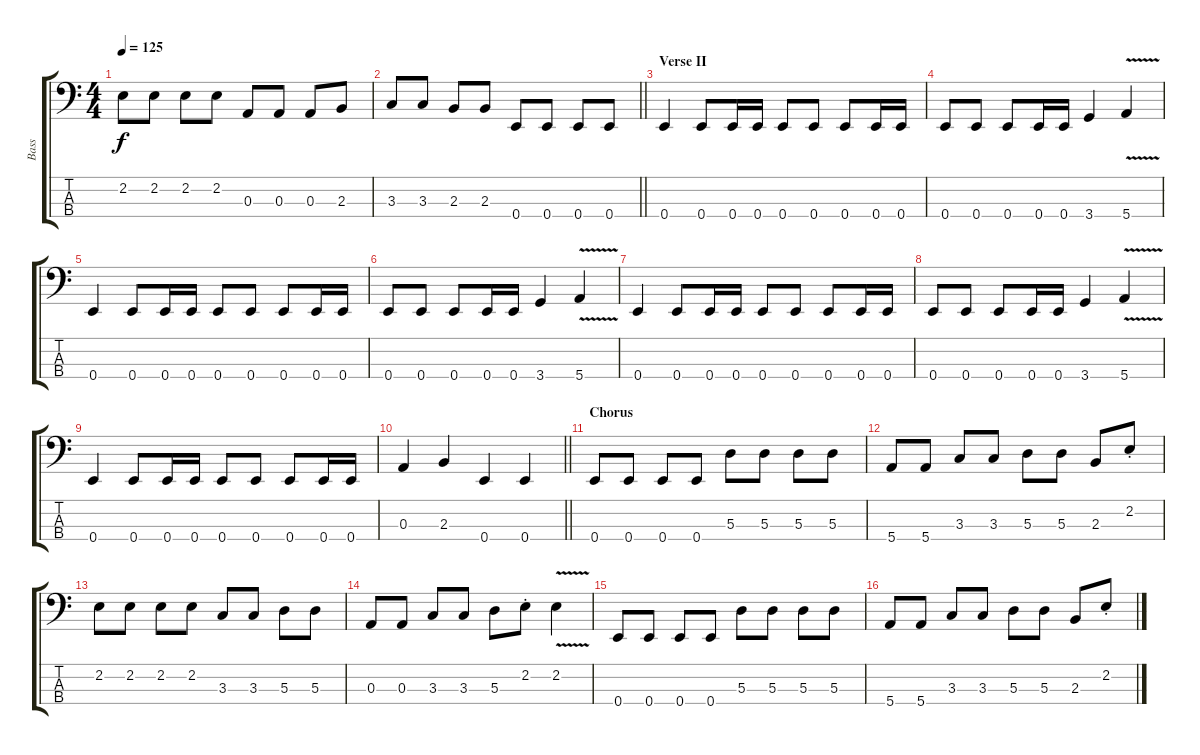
\track ("Bass" "Bass") {instrument electricbasspick}
\staff {score tabs}
\tuning (G2 D2 A1 E1) {hide}
\ts (4 4)
\tempo 125
\clef f4
\ks c
2.2.8{dy f} 2.2.8 2.2.8 2.2.8 0.3.8 0.3.8 0.3.8 2.3.8 |
\barLineRight lightlight
3.3.8 3.3.8 2.3.8 2.3.8 0.4.8 0.4.8 0.4.8 0.4.8 |
\section ("" "Verse II")
0.4.4 0.4.8 0.4.16 0.4.16 0.4.8 0.4.8 0.4.8 0.4.16 0.4.16 |
0.4.8 0.4.8 0.4.8 0.4.16 0.4.16 3.4.4 5.4{v}.4 |
0.4.4 0.4.8 0.4.16 0.4.16 0.4.8 0.4.8 0.4.8 0.4.16 0.4.16 |
0.4.8 0.4.8 0.4.8 0.4.16 0.4.16 3.4.4 5.4{v}.4 |
0.4.4 0.4.8 0.4.16 0.4.16 0.4.8 0.4.8 0.4.8 0.4.16 0.4.16 |
0.4.8 0.4.8 0.4.8 0.4.16 0.4.16 3.4.4 5.4{v}.4 |
0.4.4 0.4.8 0.4.16 0.4.16 0.4.8 0.4.8 0.4.8 0.4.16 0.4.16 |
\barLineRight lightlight
0.3.4 2.3.4 0.4.4 0.4.4 |
\section ("" "Chorus")
0.4.8 0.4.8 0.4.8 0.4.8 5.3.8 5.3.8 5.3.8 5.3.8 |
5.4.8 5.4.8 3.3.8 3.3.8 5.3.8 5.3.8 2.3.8 2.2{st}.8 |
2.2.8 2.2.8 2.2.8 2.2.8 3.3.8 3.3.8 5.3.8 5.3.8 |
0.3.8 0.3.8 3.3.8 3.3.8 5.3.8 2.2{st}.8 2.2{v}.4 |
0.4.8 0.4.8 0.4.8 0.4.8 5.3.8 5.3.8 5.3.8 5.3.8 |
5.4.8 5.4.8 3.3.8 3.3.8 5.3.8 5.3.8 2.3.8 2.2{st}.8
